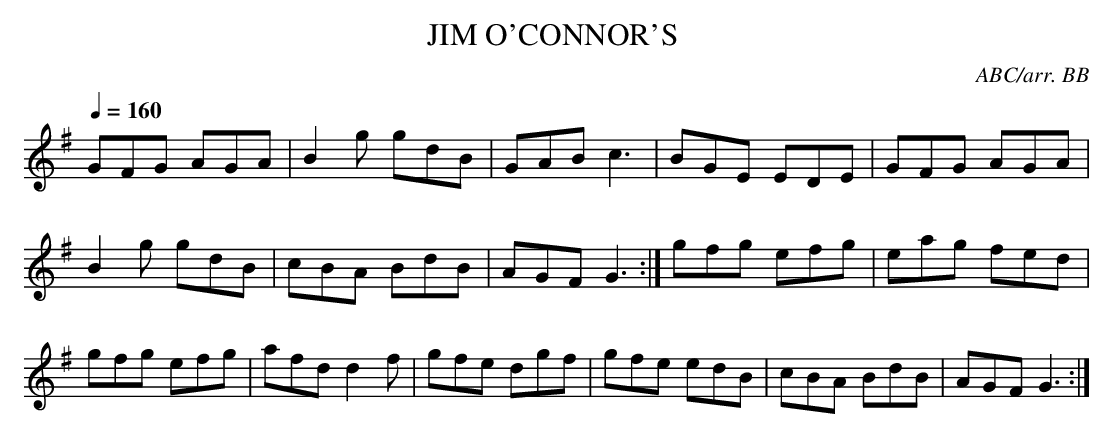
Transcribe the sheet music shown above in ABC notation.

X:1
T:JIM O'CONNOR'S \
C:ABC/arr. BB\
M:6/8\
L:1/8\
Q:1/4=160\
K:G\
GFG AGA|B2g gdB|GAB c3|BGE EDE|\
GFG AGA|B2g gdB|cBA BdB|AGF G3 :|\
gfg efg|eag fed|gfg efg|afd d2f|\
gfe dgf|gfe edB|cBA BdB|AGF G3 :|\
\
\
